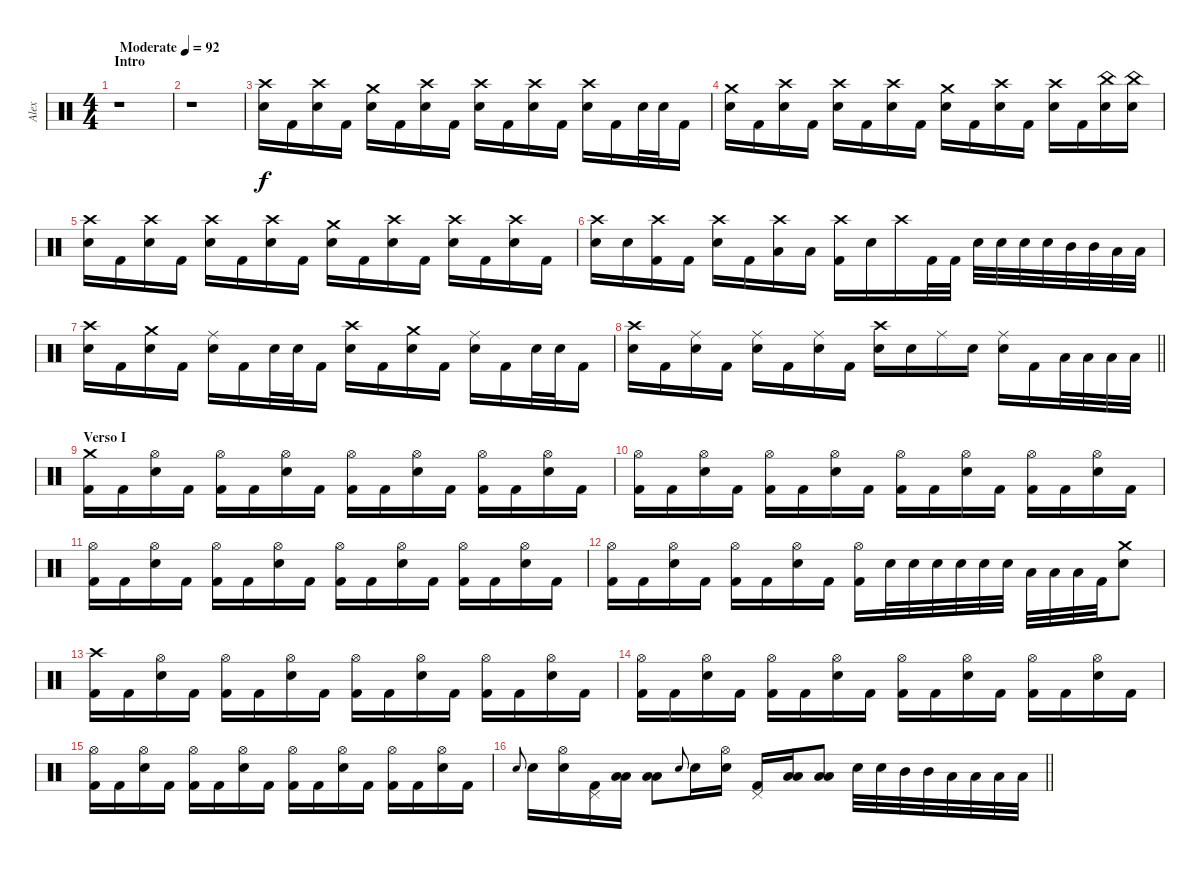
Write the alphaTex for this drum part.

\track ("Alex" "Alex") {instrument percussion}
\staff
\articulation defaults
\ts (4 4)
\section ("" "Intro")
\tempo (92 "Moderate")
\clef neutral
\ks c
r.1{dy f} |
r.1 |
("Crash high (hit)" "Electric Snare (hit)").16 "Kick (hit) 2".16 ("Crash high (hit)" "Electric Snare (hit)").16 "Kick (hit) 2".16 ("Crash medium (hit)" "Electric Snare (hit)").16 "Kick (hit) 2".16 ("Crash high (hit)" "Electric Snare (hit)").16 "Kick (hit) 2".16 ("Crash high (hit)" "Electric Snare (hit)").16 "Kick (hit) 2".16 ("Crash high (hit)" "Electric Snare (hit)").16 "Kick (hit) 2".16 ("Crash high (hit)" "Electric Snare (hit)").16 "Kick (hit) 2".16 "Electric Snare (hit)".32 "Electric Snare (hit)".32 "Kick (hit) 2".16 |
("Crash medium (hit)" "Electric Snare (hit)").16 "Kick (hit) 2".16 ("Crash high (hit)" "Electric Snare (hit)").16 "Kick (hit) 2".16 ("Crash high (hit)" "Electric Snare (hit)").16 "Kick (hit) 2".16 ("Crash high (hit)" "Electric Snare (hit)").16 "Kick (hit) 2".16 ("Crash medium (hit)" "Electric Snare (hit)").16 "Kick (hit) 2".16 ("Crash high (hit)" "Electric Snare (hit)").16 "Kick (hit) 2".16 ("Crash high (hit)" "Electric Snare (hit)").16 "Kick (hit) 2".16 ("China (hit)" "Electric Snare (hit)").16 ("China (hit)" "Electric Snare (hit)").16 |
("Crash high (hit)" "Electric Snare (hit)").16 "Kick (hit) 2".16 ("Crash high (hit)" "Electric Snare (hit)").16 "Kick (hit) 2".16 ("Crash high (hit)" "Electric Snare (hit)").16 "Kick (hit) 2".16 ("Crash high (hit)" "Electric Snare (hit)").16 "Kick (hit) 2".16 ("Crash medium (hit)" "Electric Snare (hit)").16 "Kick (hit) 2".16 ("Crash high (hit)" "Electric Snare (hit)").16 "Kick (hit) 2".16 ("Crash high (hit)" "Electric Snare (hit)").16 "Kick (hit) 2".16 ("Crash high (hit)" "Electric Snare (hit)").16 "Kick (hit) 2".16 |
("Crash high (hit)" "Electric Snare (hit)").16 "Electric Snare (hit)".16 ("Crash high (hit)" "Kick (hit) 2").16 "Kick (hit) 2".16 ("Crash high (hit)" "Electric Snare (hit)").16 "Kick (hit) 2".16 ("Crash high (hit)" "Low Tom (hit)").16 "Low Tom (hit)".16 ("Crash high (hit)" "Kick (hit) 2").16 "Electric Snare (hit)".16 "Crash high (hit)".16 "Kick (hit) 2".32 "Kick (hit) 2".32 "Electric Snare (hit)".32 "Electric Snare (hit)".32 "Electric Snare (hit)".32 "Electric Snare (hit)".32 "Mid Tom (hit)".32 "Mid Tom (hit)".32 "Low Tom (hit)".32 "Low Tom (hit)".32 |
("Crash high (hit)" "Electric Snare (hit)").16 "Kick (hit) 2".16 ("Crash medium (hit)" "Electric Snare (hit)").16 "Kick (hit) 2".16 ("Ride (middle)" "Electric Snare (hit)").16 "Kick (hit) 2".16 "Electric Snare (hit)".32 "Electric Snare (hit)".32 "Kick (hit) 2".16 ("Crash high (hit)" "Electric Snare (hit)").16 "Kick (hit) 2".16 ("Crash medium (hit)" "Electric Snare (hit)").16 "Kick (hit) 2".16 ("Ride (middle)" "Electric Snare (hit)").16 "Kick (hit) 2".16 "Electric Snare (hit)".32 "Electric Snare (hit)".32 "Kick (hit) 2".16 |
\barLineRight lightlight
("Crash high (hit)" "Electric Snare (hit)").16 "Kick (hit) 2".16 ("Ride (middle)" "Electric Snare (hit)").16 "Kick (hit) 2".16 ("Ride (middle)" "Electric Snare (hit)").16 "Kick (hit) 2".16 ("Ride (middle)" "Electric Snare (hit)").16 "Kick (hit) 2".16 ("Crash high (hit)" "Electric Snare (hit)").16 "Electric Snare (hit)".16 "Ride (middle)".16 "Electric Snare (hit)".16 ("Ride (middle)" "Electric Snare (hit)").16 "Kick (hit) 2".16 "Low Tom (hit)".32 "Low Tom (hit)".32 "Low Floor Tom (hit)".32 "Low Floor Tom (hit)".32 |
\section ("" "Verso I")
("Crash medium (hit)" "Kick (hit) 2").16 "Kick (hit) 2".16 ("Hi-Hat (open)" "Electric Snare (hit)").16 "Kick (hit) 2".16 ("Hi-Hat (open)" "Kick (hit) 2").16 "Kick (hit) 2".16 ("Hi-Hat (open)" "Electric Snare (hit)").16 "Kick (hit) 2".16 ("Hi-Hat (open)" "Kick (hit) 2").16 "Kick (hit) 2".16 ("Hi-Hat (open)" "Electric Snare (hit)").16 "Kick (hit) 2".16 ("Hi-Hat (open)" "Kick (hit) 2").16 "Kick (hit) 2".16 ("Hi-Hat (open)" "Electric Snare (hit)").16 "Kick (hit) 2".16 |
("Hi-Hat (open)" "Kick (hit) 2").16 "Kick (hit) 2".16 ("Hi-Hat (open)" "Electric Snare (hit)").16 "Kick (hit) 2".16 ("Hi-Hat (open)" "Kick (hit) 2").16 "Kick (hit) 2".16 ("Hi-Hat (open)" "Electric Snare (hit)").16 "Kick (hit) 2".16 ("Hi-Hat (open)" "Kick (hit) 2").16 "Kick (hit) 2".16 ("Hi-Hat (open)" "Electric Snare (hit)").16 "Kick (hit) 2".16 ("Hi-Hat (open)" "Kick (hit) 2").16 "Kick (hit) 2".16 ("Hi-Hat (open)" "Electric Snare (hit)").16 "Kick (hit) 2".16 |
("Hi-Hat (open)" "Kick (hit) 2").16 "Kick (hit) 2".16 ("Hi-Hat (open)" "Electric Snare (hit)").16 "Kick (hit) 2".16 ("Hi-Hat (open)" "Kick (hit) 2").16 "Kick (hit) 2".16 ("Hi-Hat (open)" "Electric Snare (hit)").16 "Kick (hit) 2".16 ("Hi-Hat (open)" "Kick (hit) 2").16 "Kick (hit) 2".16 ("Hi-Hat (open)" "Electric Snare (hit)").16 "Kick (hit) 2".16 ("Hi-Hat (open)" "Kick (hit) 2").16 "Kick (hit) 2".16 ("Hi-Hat (open)" "Electric Snare (hit)").16 "Kick (hit) 2".16 |
("Hi-Hat (open)" "Kick (hit) 2").16 "Kick (hit) 2".16 ("Hi-Hat (open)" "Electric Snare (hit)").16 "Kick (hit) 2".16 ("Hi-Hat (open)" "Kick (hit) 2").16 "Kick (hit) 2".16 ("Hi-Hat (open)" "Electric Snare (hit)").16 "Kick (hit) 2".16 ("Hi-Hat (open)" "Kick (hit) 2").16 "Electric Snare (hit)".32 "Electric Snare (hit)".32 "Electric Snare (hit)".32 "Electric Snare (hit)".32 "Electric Snare (hit)".32 "Electric Snare (hit)".32 "Low Tom (hit)".32 "Low Tom (hit)".32 "Low Floor Tom (hit)".32 "Kick (hit) 2".32 ("Crash medium (hit)" "Electric Snare (hit)").8 |
("Crash high (hit)" "Kick (hit) 2").16 "Kick (hit) 2".16 ("Hi-Hat (open)" "Electric Snare (hit)").16 "Kick (hit) 2".16 ("Hi-Hat (open)" "Kick (hit) 2").16 "Kick (hit) 2".16 ("Hi-Hat (open)" "Electric Snare (hit)").16 "Kick (hit) 2".16 ("Hi-Hat (open)" "Kick (hit) 2").16 "Kick (hit) 2".16 ("Hi-Hat (open)" "Electric Snare (hit)").16 "Kick (hit) 2".16 ("Hi-Hat (open)" "Kick (hit) 2").16 "Kick (hit) 2".16 ("Hi-Hat (open)" "Electric Snare (hit)").16 "Kick (hit) 2".16 |
("Hi-Hat (open)" "Kick (hit) 2").16 "Kick (hit) 2".16 ("Hi-Hat (open)" "Electric Snare (hit)").16 "Kick (hit) 2".16 ("Hi-Hat (open)" "Kick (hit) 2").16 "Kick (hit) 2".16 ("Hi-Hat (open)" "Electric Snare (hit)").16 "Kick (hit) 2".16 ("Hi-Hat (open)" "Kick (hit) 2").16 "Kick (hit) 2".16 ("Hi-Hat (open)" "Electric Snare (hit)").16 "Kick (hit) 2".16 ("Hi-Hat (open)" "Kick (hit) 2").16 "Kick (hit) 2".16 ("Hi-Hat (open)" "Electric Snare (hit)").16 "Kick (hit) 2".16 |
("Hi-Hat (open)" "Kick (hit) 2").16 "Kick (hit) 2".16 ("Hi-Hat (open)" "Electric Snare (hit)").16 "Kick (hit) 2".16 ("Hi-Hat (open)" "Kick (hit) 2").16 "Kick (hit) 2".16 ("Hi-Hat (open)" "Electric Snare (hit)").16 "Kick (hit) 2".16 ("Hi-Hat (open)" "Kick (hit) 2").16 "Kick (hit) 2".16 ("Hi-Hat (open)" "Electric Snare (hit)").16 "Kick (hit) 2".16 ("Hi-Hat (open)" "Kick (hit) 2").16 "Kick (hit) 2".16 ("Hi-Hat (open)" "Electric Snare (hit)").16 "Kick (hit) 2".16 |
\barLineRight lightlight "Electric Snare (hit)".8{gr onbeat} "Electric Snare (hit)".16
("Hi-Hat (open)" "Electric Snare (hit)").16 ("Pedal Hi-Hat (hit)" "Kick (hit) 2").16 ("Low Tom (hit)" "Low Floor Tom (hit)").16 ("Low Tom (hit)" "Low Floor Tom (hit)").8 "Electric Snare (hit)".8{gr onbeat} "Electric Snare (hit)".16 ("Hi-Hat (open)" "Electric Snare (hit)").16 ("Pedal Hi-Hat (hit)" "Kick (hit) 2").16 ("Low Tom (hit)" "Low Floor Tom (hit)").16 ("Low Tom (hit)" "Low Floor Tom (hit)").8 "Electric Snare (hit)".32 "Electric Snare (hit)".32 "Mid Tom (hit)".32 "Mid Tom (hit)".32 "Low Tom (hit)".32 "Low Tom (hit)".32 "Low Floor Tom (hit)".32 "Low Floor Tom (hit)".32
